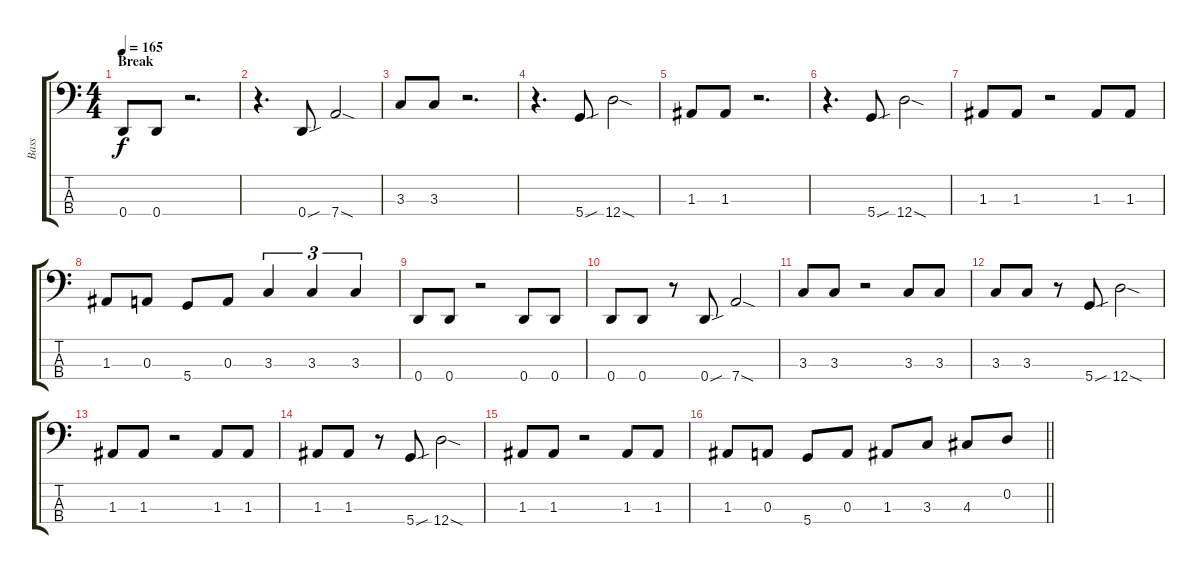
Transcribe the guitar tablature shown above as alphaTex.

\track ("Bass" "Bass") {instrument electricbassfinger}
\staff {score tabs}
\tuning (G2 D2 A1 D1) {hide}
\ts (4 4)
\section ("" "Break")
\tempo 165
\clef f4
\ks c
0.4.8{dy f} 0.4.8 r.2{d} |
r.4{d} 0.4{sou}.8 7.4{sod}.2 |
3.3.8 3.3.8 r.2{d} |
r.4{d} 5.4{sou}.8 12.4{sod}.2 |
1.3.8 1.3.8 r.2{d} |
r.4{d} 5.4{sou}.8 12.4{sod}.2 |
1.3.8 1.3.8 r.2 1.3.8 1.3.8 |
1.3.8 0.3.8 5.4.8 0.3.8 3.3.4{tu (3 2)} 3.3.4{tu (3 2)} 3.3.4{tu (3 2)} |
0.4.8 0.4.8 r.2 0.4.8 0.4.8 |
0.4.8 0.4.8 r.8 0.4{sou}.8 7.4{sod}.2 |
3.3.8 3.3.8 r.2 3.3.8 3.3.8 |
3.3.8 3.3.8 r.8 5.4{sou}.8 12.4{sod}.2 |
1.3.8 1.3.8 r.2 1.3.8 1.3.8 |
1.3.8 1.3.8 r.8 5.4{sou}.8 12.4{sod}.2 |
1.3.8 1.3.8 r.2 1.3.8 1.3.8 |
\barLineRight lightlight
1.3.8 0.3.8 5.4.8 0.3.8 1.3.8 3.3.8 4.3.8 0.2.8
